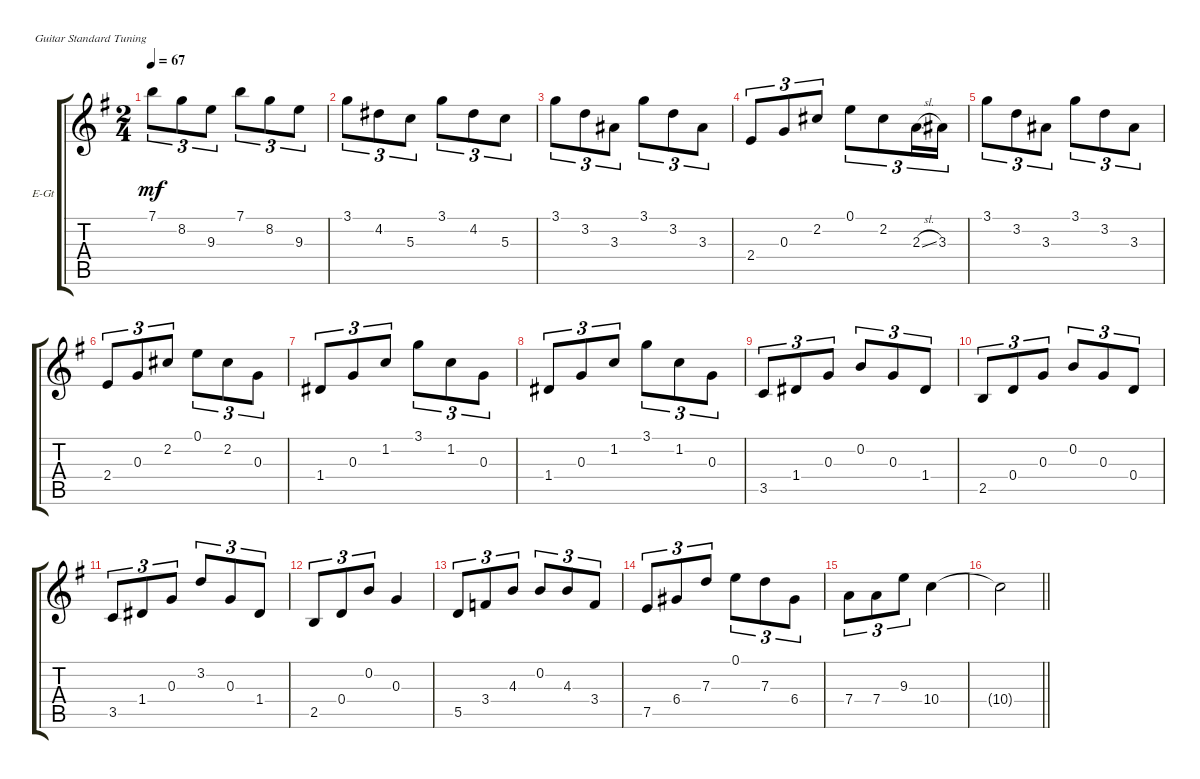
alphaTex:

\bracketExtendMode groupsimilarinstruments
\firstSystemTrackNameOrientation horizontal
\otherSystemsTrackNameOrientation horizontal
\track ("guitar clean (Artur Potemkin)" "E-Gt") {instrument electricguitarmuted}
\staff {score tabs}
\tuning (E4 B3 G3 D3 A2 E2)
\ts (2 4)
\tempo 67
\clef g2
\ks eminor
7.1.8{tu (3 2) dy mf} 8.2.8{tu (3 2)} 9.3.8{tu (3 2)} 7.1.8{tu (3 2)} 8.2.8{tu (3 2)} 9.3.8{tu (3 2)} |
3.1.8{tu (3 2)} 4.2.8{tu (3 2)} 5.3.8{tu (3 2)} 3.1.8{tu (3 2)} 4.2.8{tu (3 2)} 5.3.8{tu (3 2)} |
3.1.8{tu (3 2)} 3.2.8{tu (3 2)} 3.3.8{tu (3 2)} 3.1.8{tu (3 2)} 3.2.8{tu (3 2)} 3.3.8{tu (3 2)} |
2.4.8{tu (3 2)} 0.3.8{tu (3 2)} 2.2.8{tu (3 2)} 0.1.8{tu (3 2)} 2.2.8{tu (3 2)} 2.3{sl}.16{tu (3 2)} 3.3.16{tu (3 2)} |
3.1.8{tu (3 2)} 3.2.8{tu (3 2)} 3.3.8{tu (3 2)} 3.1.8{tu (3 2)} 3.2.8{tu (3 2)} 3.3.8{tu (3 2)} |
2.4.8{tu (3 2)} 0.3.8{tu (3 2)} 2.2.8{tu (3 2)} 0.1.8{tu (3 2)} 2.2.8{tu (3 2)} 0.3.8{tu (3 2)} |
1.4.8{tu (3 2)} 0.3.8{tu (3 2)} 1.2.8{tu (3 2)} 3.1.8{tu (3 2)} 1.2.8{tu (3 2)} 0.3.8{tu (3 2)} |
1.4.8{tu (3 2)} 0.3.8{tu (3 2)} 1.2.8{tu (3 2)} 3.1.8{tu (3 2)} 1.2.8{tu (3 2)} 0.3.8{tu (3 2)} |
3.5.8{tu (3 2)} 1.4.8{tu (3 2)} 0.3.8{tu (3 2)} 0.2.8{tu (3 2)} 0.3.8{tu (3 2)} 1.4.8{tu (3 2)} |
2.5.8{tu (3 2)} 0.4.8{tu (3 2)} 0.3.8{tu (3 2)} 0.2.8{tu (3 2)} 0.3.8{tu (3 2)} 0.4.8{tu (3 2)} |
3.5.8{tu (3 2)} 1.4.8{tu (3 2)} 0.3.8{tu (3 2)} 3.2.8{tu (3 2)} 0.3.8{tu (3 2)} 1.4.8{tu (3 2)} |
2.5.8{tu (3 2)} 0.4.8{tu (3 2)} 0.2.8{tu (3 2)} 0.3.4 |
5.5.8{tu (3 2)} 3.4.8{tu (3 2)} 4.3.8{tu (3 2)} 0.2.8{tu (3 2)} 4.3.8{tu (3 2)} 3.4.8{tu (3 2)} |
7.5.8{tu (3 2)} 6.4.8{tu (3 2)} 7.3.8{tu (3 2)} 0.1.8{tu (3 2)} 7.3.8{tu (3 2)} 6.4.8{tu (3 2)} |
7.4.8{tu (3 2)} 7.4.8{tu (3 2)} 9.3.8{tu (3 2)} 10.4.4 |
\barLineRight lightlight
10.4{t}.2
